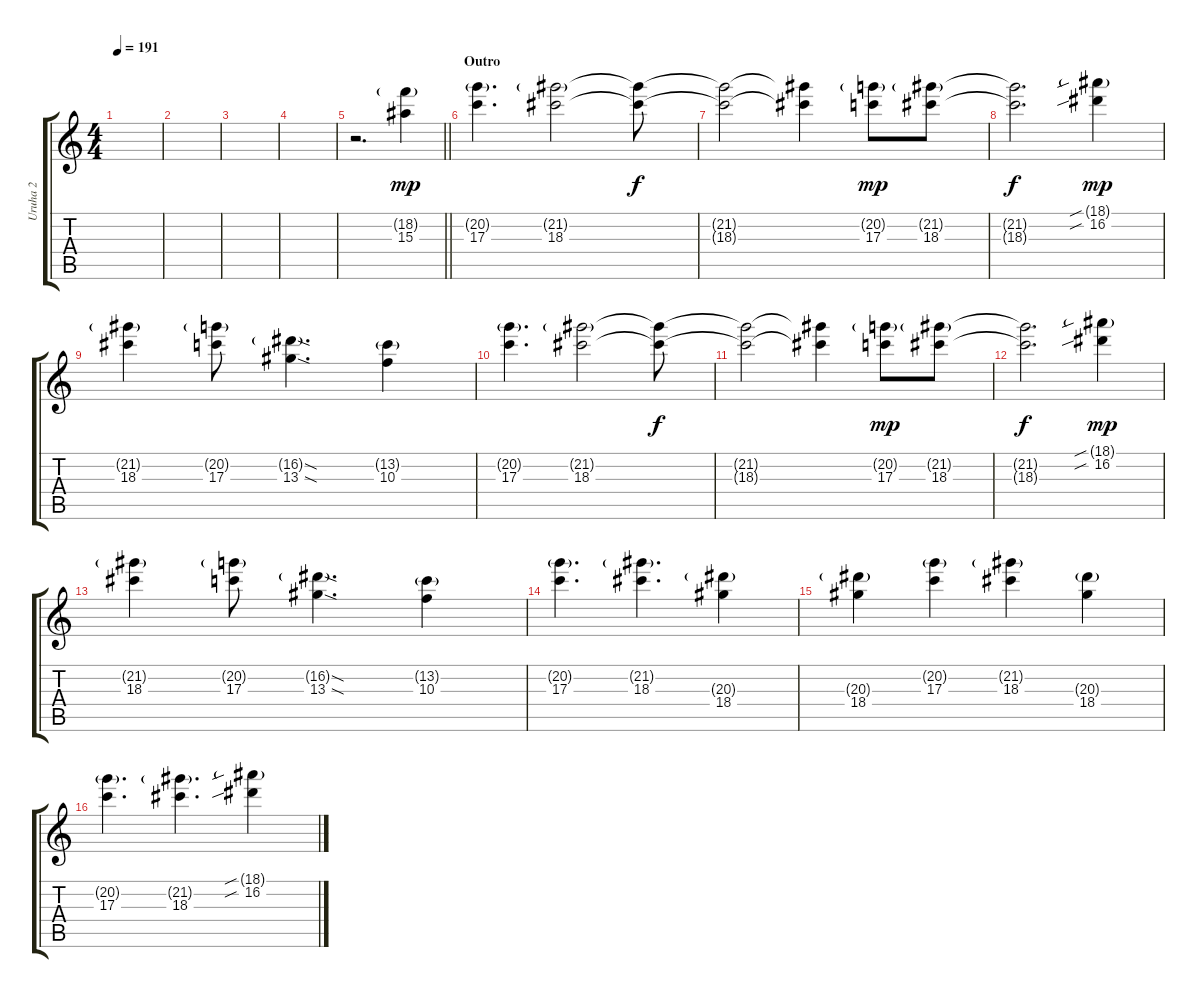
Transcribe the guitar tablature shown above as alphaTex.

\track ("Uruha 2" "Uruha 2") {instrument distortionguitar}
\staff {score tabs}
\tuning (E4 B3 G3 D3 A2 E2) {hide}
\ts (4 4)
\tempo 191
\clef g2
\ks c
|
|
|
|
\barLineRight lightlight
r.2{d volume 16} (18.2{g} 15.3).4{dy mp} |
\section ("" "Outro")
(20.2{g} 17.3).4{d} (21.2{g} 18.3).2 (21.2{t} 18.3{t}).8{dy f} |
(21.2{t} 18.3{t}).2 (21.2{t} 18.3{t}).4 (20.2{g} 17.3).8{dy mp} (21.2{g} 18.3).8 |
(21.2{t} 18.3{t}).2{d dy f} (18.1{sib g} 16.2{sib}).4{dy mp} |
(21.2{g} 18.3).4 (20.2{g} 17.3).8 (16.2{sod g} 13.3{sod}).4{d} (13.2{g} 10.3).4 |
(20.2{g} 17.3).4{d} (21.2{g} 18.3).2 (21.2{t} 18.3{t}).8{dy f} |
(21.2{t} 18.3{t}).2 (21.2{t} 18.3{t}).4 (20.2{g} 17.3).8{dy mp} (21.2{g} 18.3).8 |
(21.2{t} 18.3{t}).2{d dy f} (18.1{sib g} 16.2{sib}).4{dy mp} |
(21.2{g} 18.3).4 (20.2{g} 17.3).8 (16.2{sod g} 13.3{sod}).4{d} (13.2{g} 10.3).4 |
(20.2{g} 17.3).4{d} (21.2{g} 18.3).4{d} (20.3{g} 18.4).4 |
(20.3{g} 18.4).4 (20.2{g} 17.3).4 (21.2{g} 18.3).4 (20.3{g} 18.4).4 |
(20.2{g} 17.3).4{d} (21.2{g} 18.3).4{d} (18.1{sib g} 16.2{sib}).4
